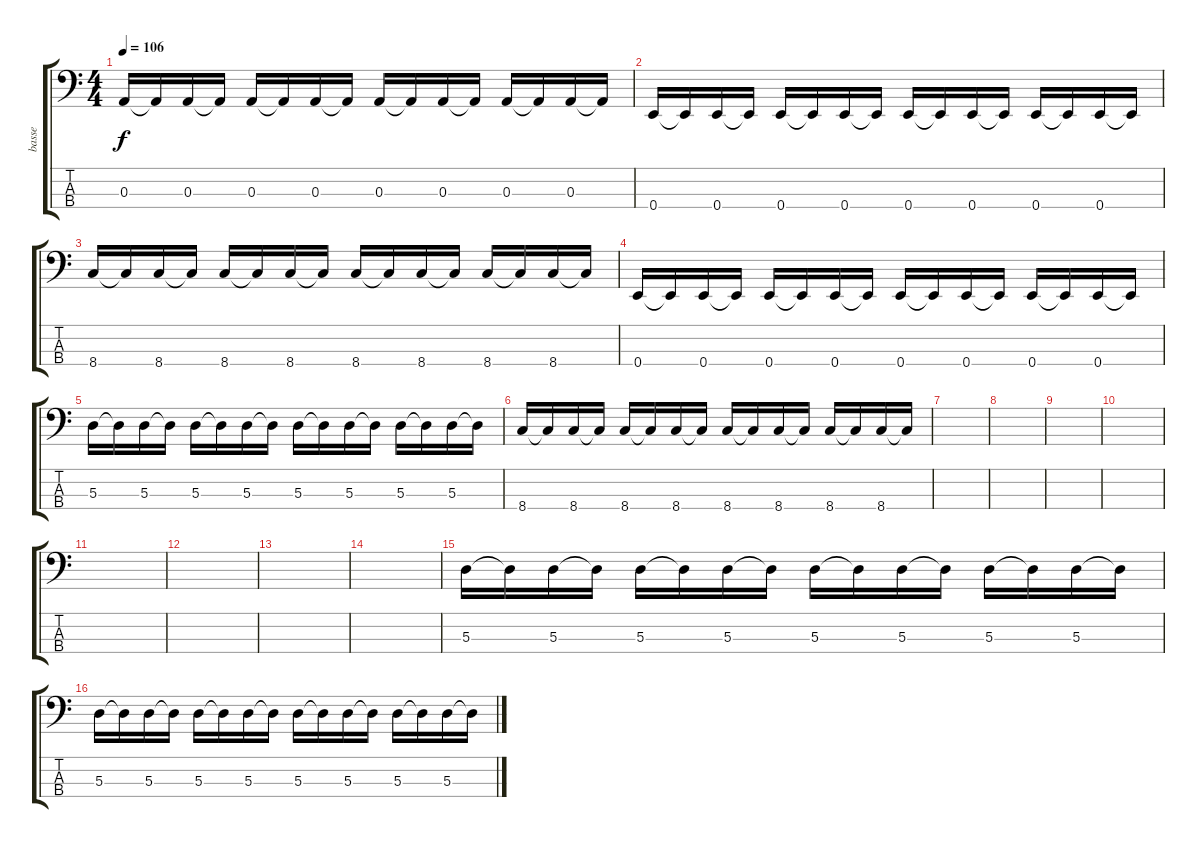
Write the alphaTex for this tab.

\track ("basse" "basse") {instrument fretlessbass}
\staff {score tabs}
\tuning (G2 D2 A1 E1) {hide}
\ts (4 4)
\tempo 106
\clef f4
\ks c
0.3.16{dy f} 0.3{t}.16 0.3.16 0.3{t}.16 0.3.16 0.3{t}.16 0.3.16 0.3{t}.16 0.3.16 0.3{t}.16 0.3.16 0.3{t}.16 0.3.16 0.3{t}.16 0.3.16 0.3{t}.16 |
0.4.16 0.4{t}.16 0.4.16 0.4{t}.16 0.4.16 0.4{t}.16 0.4.16 0.4{t}.16 0.4.16 0.4{t}.16 0.4.16 0.4{t}.16 0.4.16 0.4{t}.16 0.4.16 0.4{t}.16 |
8.4.16 8.4{t}.16 8.4.16 8.4{t}.16 8.4.16 8.4{t}.16 8.4.16 8.4{t}.16 8.4.16 8.4{t}.16 8.4.16 8.4{t}.16 8.4.16 8.4{t}.16 8.4.16 8.4{t}.16 |
0.4.16 0.4{t}.16 0.4.16 0.4{t}.16 0.4.16 0.4{t}.16 0.4.16 0.4{t}.16 0.4.16 0.4{t}.16 0.4.16 0.4{t}.16 0.4.16 0.4{t}.16 0.4.16 0.4{t}.16 |
5.3.16 5.3{t}.16 5.3.16 5.3{t}.16 5.3.16 5.3{t}.16 5.3.16 5.3{t}.16 5.3.16 5.3{t}.16 5.3.16 5.3{t}.16 5.3.16 5.3{t}.16 5.3.16 5.3{t}.16 |
8.4.16 8.4{t}.16 8.4.16 8.4{t}.16 8.4.16 8.4{t}.16 8.4.16 8.4{t}.16 8.4.16 8.4{t}.16 8.4.16 8.4{t}.16 8.4.16 8.4{t}.16 8.4.16 8.4{t}.16 |
|
|
|
|
|
|
|
|
5.3.16{instrument synthbass2} 5.3{t}.16 5.3.16 5.3{t}.16 5.3.16 5.3{t}.16 5.3.16 5.3{t}.16 5.3.16 5.3{t}.16 5.3.16 5.3{t}.16 5.3.16 5.3{t}.16 5.3.16 5.3{t}.16 |
5.3.16{instrument synthbass2} 5.3{t}.16 5.3.16 5.3{t}.16 5.3.16 5.3{t}.16 5.3.16 5.3{t}.16 5.3.16 5.3{t}.16 5.3.16 5.3{t}.16 5.3.16 5.3{t}.16 5.3.16 5.3{t}.16
